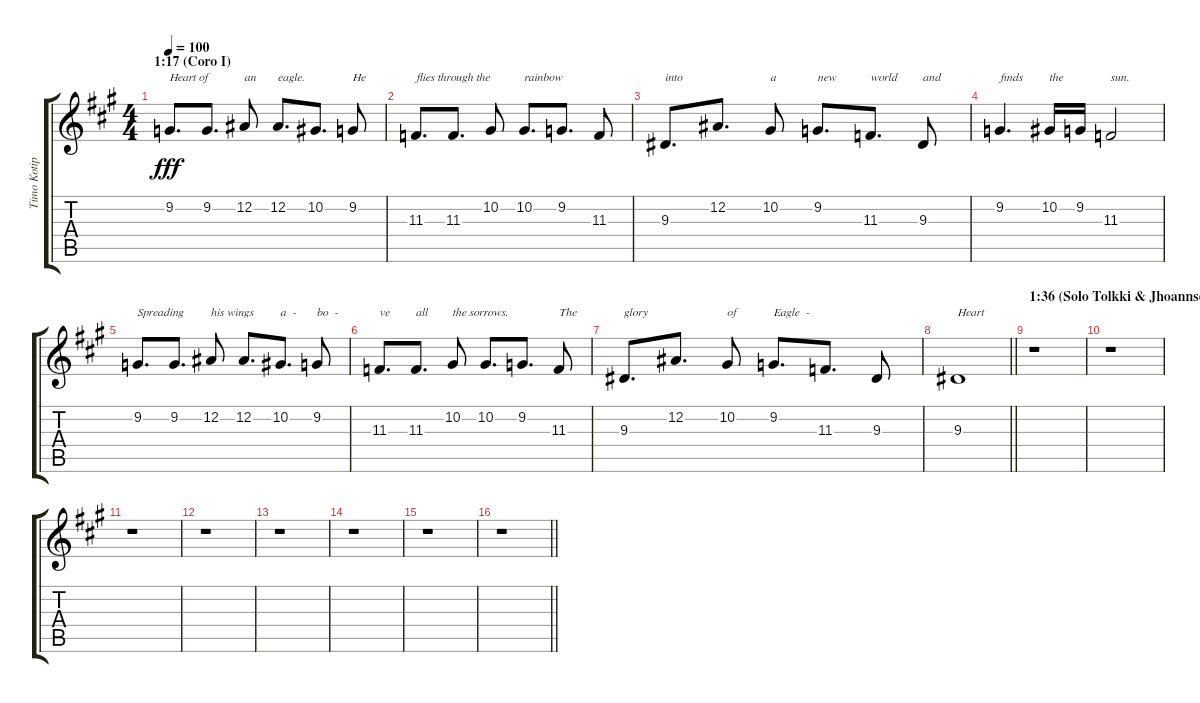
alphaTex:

\track ("Timo Kotipelto (voz)" "Timo Kotip") {instrument choiraahs}
\staff {score tabs}
\tuning (Eb4 Bb3 Gb3 Db3 Ab2 Eb2) {hide}
\ts (4 4)
\section ("" "1:17 (Coro I)")
\tempo 100
\clef g2
\ks a
9.2.8{d txt "Heart of" dy fff} 9.2.8{d} 12.2.8{txt "an"} 12.2.8{d txt "eagle."} 10.2.8{d} 9.2.8{txt "He"} |
11.3.8{d txt "flies through the"} 11.3.8{d} 10.2.8 10.2.8{d txt "rainbow"} 9.2.8{d} 11.3.8 |
9.3.8{d txt "into"} 12.2.8{d} 10.2.8{txt "a"} 9.2.8{d txt "new"} 11.3.8{d txt "world"} 9.3.8{txt "and"} |
9.2.4{d txt "finds"} 10.2.16{txt "the"} 9.2.16 11.3.2{txt "sun."} |
9.2.8{d txt "Spreading"} 9.2.8{d} 12.2.8{txt "his wings"} 12.2.8{d} 10.2.8{d txt "a  - "} 9.2.8{txt "bo  -"} |
11.3.8{d txt "ve"} 11.3.8{d txt "all"} 10.2.8{txt "the sorrows."} 10.2.8{d} 9.2.8{d} 11.3.8{txt "The"} |
9.3.8{d txt "glory"} 12.2.8{d} 10.2.8{txt "of"} 9.2.8{d txt "Eagle  -"} 11.3.8{d} 9.3.8 |
\barLineRight lightlight
9.3.1{txt "Heart"} |
\section ("" "1:36 (Solo Tolkki & Jhoannson)")
r.1 |
r.1 |
r.1 |
r.1 |
r.1 |
r.1 |
r.1 |
\barLineRight lightlight
r.1
